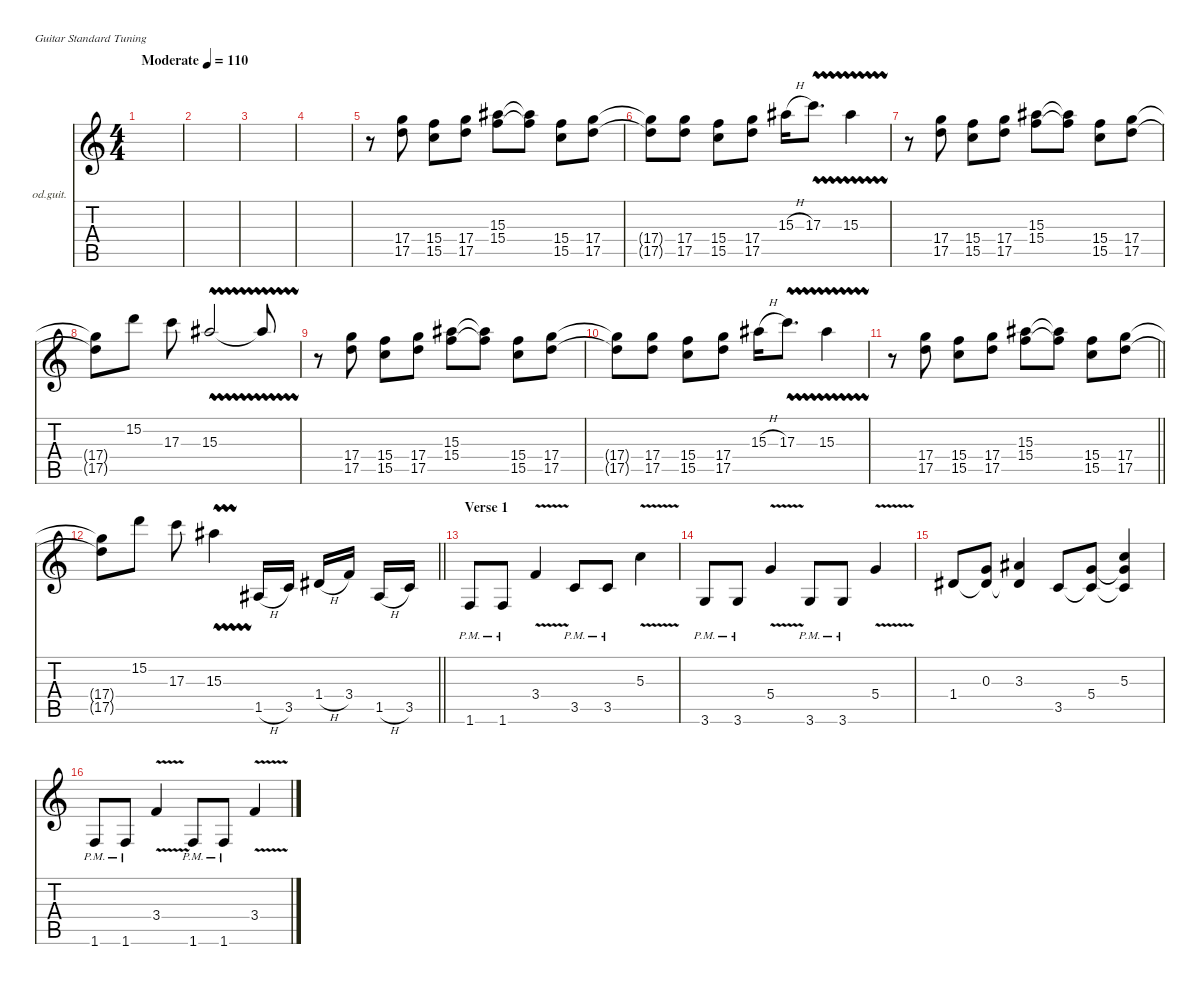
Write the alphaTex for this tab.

\defaultSystemsLayout 4
\hideDynamics
\bracketExtendMode nobrackets
\firstSystemTrackNameOrientation horizontal
\otherSystemsTrackNameOrientation horizontal
\track ("Gitar 1" "od.guit.") {instrument overdrivenguitar}
\staff {score tabs}
\tuning (E4 B3 G3 D3 A2 E2)
\ts (4 4)
\beaming (8 2 2 2 2)
\tempo (110 "Moderate")
\clef g2
\ks c
|
|
|
|
r.8 (17.4 17.5).8 (15.4 15.5).8 (17.4 17.5).8 (15.3 15.4).8 (15.3{t} 15.4{t}).8 (15.4 15.5).8 (17.4 17.5).8 |
(17.4{t} 17.5{t}).8 (17.4 17.5).8 (15.4 15.5).8 (17.4 17.5).8 15.3{h}.16 17.3{vw}.8{d} 15.3{vw}.4 |
r.8 (17.4 17.5).8 (15.4 15.5).8 (17.4 17.5).8 (15.3 15.4).8 (15.3{t} 15.4{t}).8 (15.4 15.5).8 (17.4 17.5).8 |
(17.4{t} 17.5{t}).8 15.2.8 17.3.8 15.3{vw}.2 15.3{t}.8{beam invert} |
r.8 (17.4 17.5).8 (15.4 15.5).8 (17.4 17.5).8 (15.3 15.4).8 (15.3{t} 15.4{t}).8 (15.4 15.5).8 (17.4 17.5).8 |
(17.4{t} 17.5{t}).8 (17.4 17.5).8 (15.4 15.5).8 (17.4 17.5).8 15.3{h}.16 17.3{vw}.8{d} 15.3{vw}.4 |
\barLineRight lightlight
r.8 (17.4 17.5).8 (15.4 15.5).8 (17.4 17.5).8 (15.3 15.4).8 (15.3{t} 15.4{t}).8 (15.4 15.5).8 (17.4 17.5).8 |
\barLineRight lightlight
(17.4{t} 17.5{t}).8 15.2.8 17.3.8 15.3{vw}.4 1.5{h}.16 3.5.16 1.4{h}.16 3.4.16{beam split} 1.5{h}.16 3.5.16 |
\section ("" "Verse 1")
1.6{pm}.8 1.6{pm}.8 3.4{v}.4 3.5{pm}.8 3.5{pm}.8 5.3{v}.4 |
3.6{pm}.8 3.6{pm}.8 5.4{v}.4 3.6{pm}.8 3.6{pm}.8 5.4{v}.4 |
1.4.8 (0.3 1.4{t}).8 (3.3 1.4{t}).4 3.5.8 (5.4 3.5{t}).8 (5.3 5.4{t} 3.5{t}).4 |
1.6{pm}.8 1.6{pm}.8 3.4{v}.4 1.6{pm}.8 1.6{pm}.8 3.4{v}.4
